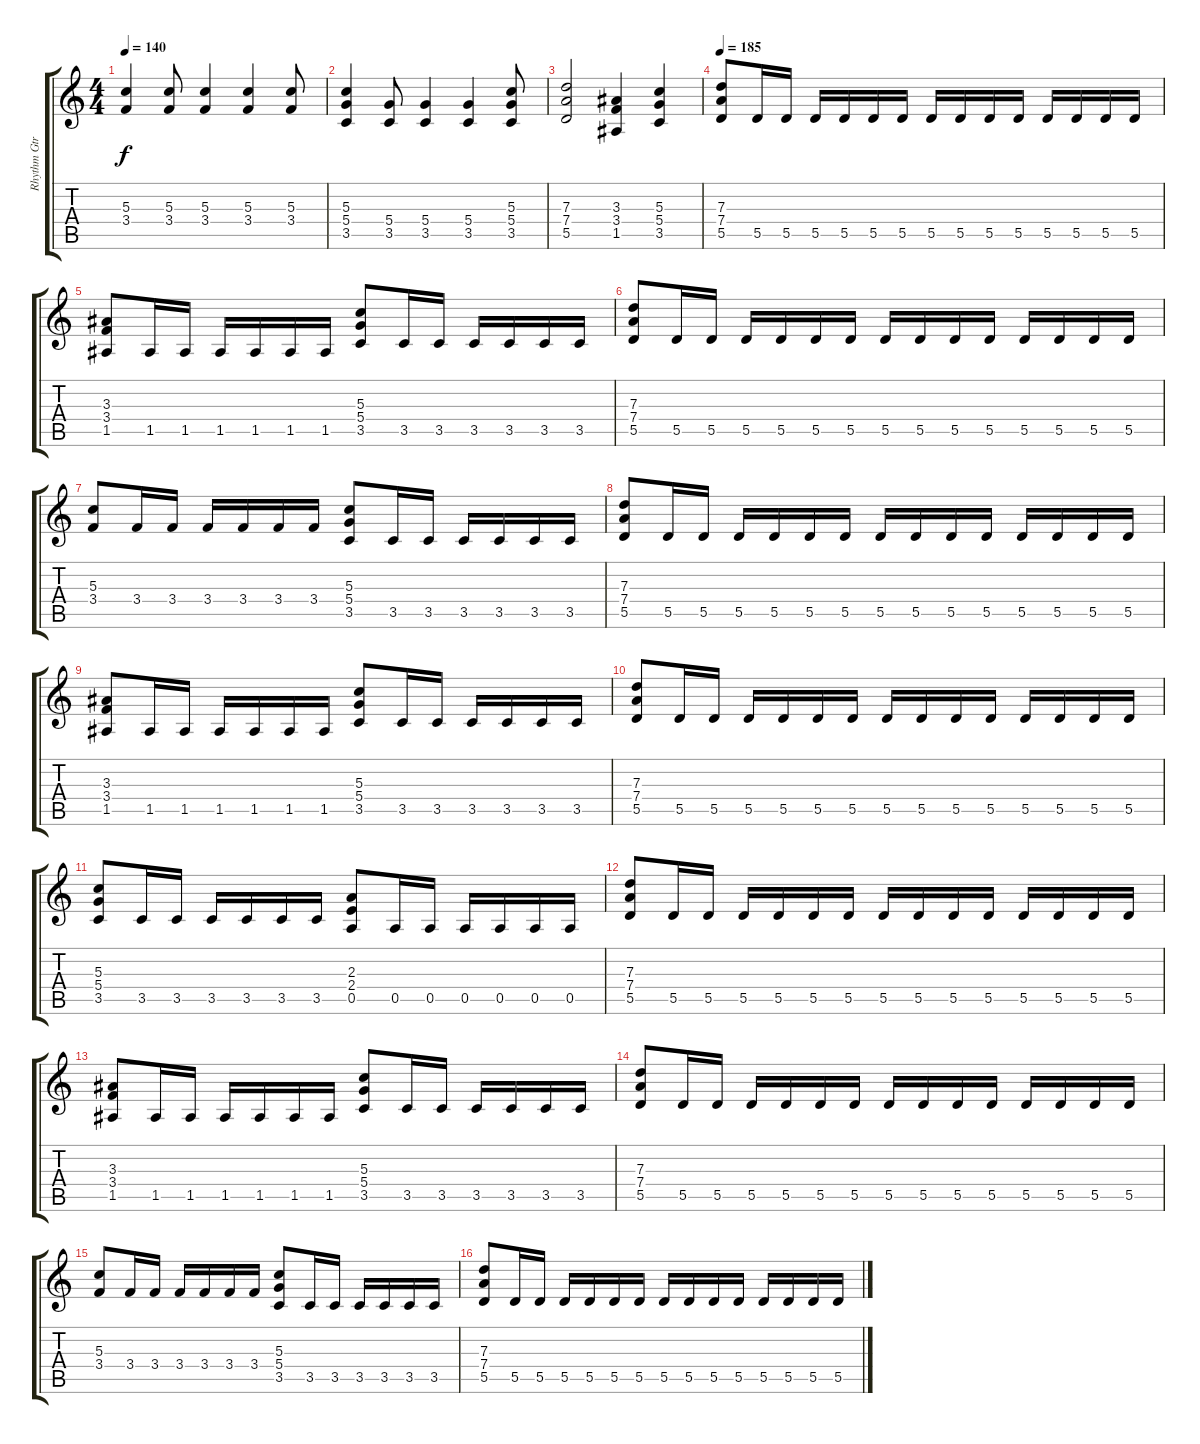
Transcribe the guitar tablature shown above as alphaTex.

\track ("Rhythm Gtr." "Rhythm Gtr") {instrument distortionguitar}
\staff {score tabs}
\tuning (E4 B3 G3 D3 A2 E2) {hide}
\ts (4 4)
\tempo 140
\clef g2
\ks c
(5.3 3.4).4{dy f} (5.3 3.4).8 (5.3 3.4).4 (5.3 3.4).4 (5.3 3.4).8 |
(5.3 5.4 3.5).4 (5.4 3.5).8 (5.4 3.5).4 (5.4 3.5).4 (5.3 5.4 3.5).8 |
(7.3 7.4 5.5).2 (3.3 3.4 1.5).4 (5.3 5.4 3.5).4 |
\tempo 185
(7.3 7.4 5.5).8{volume 14} 5.5.16 5.5.16 5.5.16 5.5.16 5.5.16 5.5.16 5.5.16 5.5.16 5.5.16 5.5.16 5.5.16 5.5.16 5.5.16 5.5.16 |
(3.3 3.4 1.5).8 1.5.16 1.5.16 1.5.16 1.5.16 1.5.16 1.5.16 (5.3 5.4 3.5).8 3.5.16 3.5.16 3.5.16 3.5.16 3.5.16 3.5.16 |
(7.3 7.4 5.5).8 5.5.16 5.5.16 5.5.16 5.5.16 5.5.16 5.5.16 5.5.16 5.5.16 5.5.16 5.5.16 5.5.16 5.5.16 5.5.16 5.5.16 |
(5.3 3.4).8 3.4.16 3.4.16 3.4.16 3.4.16 3.4.16 3.4.16 (5.3 5.4 3.5).8 3.5.16 3.5.16 3.5.16 3.5.16 3.5.16 3.5.16 |
(7.3 7.4 5.5).8 5.5.16 5.5.16 5.5.16 5.5.16 5.5.16 5.5.16 5.5.16 5.5.16 5.5.16 5.5.16 5.5.16 5.5.16 5.5.16 5.5.16 |
(3.3 3.4 1.5).8 1.5.16 1.5.16 1.5.16 1.5.16 1.5.16 1.5.16 (5.3 5.4 3.5).8 3.5.16 3.5.16 3.5.16 3.5.16 3.5.16 3.5.16 |
(7.3 7.4 5.5).8 5.5.16 5.5.16 5.5.16 5.5.16 5.5.16 5.5.16 5.5.16 5.5.16 5.5.16 5.5.16 5.5.16 5.5.16 5.5.16 5.5.16 |
(5.3 5.4 3.5).8 3.5.16 3.5.16 3.5.16 3.5.16 3.5.16 3.5.16 (2.3 2.4 0.5).8 0.5.16 0.5.16 0.5.16 0.5.16 0.5.16 0.5.16 |
(7.3 7.4 5.5).8{volume 14} 5.5.16 5.5.16 5.5.16 5.5.16 5.5.16 5.5.16 5.5.16 5.5.16 5.5.16 5.5.16 5.5.16 5.5.16 5.5.16 5.5.16 |
(3.3 3.4 1.5).8 1.5.16 1.5.16 1.5.16 1.5.16 1.5.16 1.5.16 (5.3 5.4 3.5).8 3.5.16 3.5.16 3.5.16 3.5.16 3.5.16 3.5.16 |
(7.3 7.4 5.5).8 5.5.16 5.5.16 5.5.16 5.5.16 5.5.16 5.5.16 5.5.16 5.5.16 5.5.16 5.5.16 5.5.16 5.5.16 5.5.16 5.5.16 |
(5.3 3.4).8 3.4.16 3.4.16 3.4.16 3.4.16 3.4.16 3.4.16 (5.3 5.4 3.5).8 3.5.16 3.5.16 3.5.16 3.5.16 3.5.16 3.5.16 |
(7.3 7.4 5.5).8 5.5.16 5.5.16 5.5.16 5.5.16 5.5.16 5.5.16 5.5.16 5.5.16 5.5.16 5.5.16 5.5.16 5.5.16 5.5.16 5.5.16
